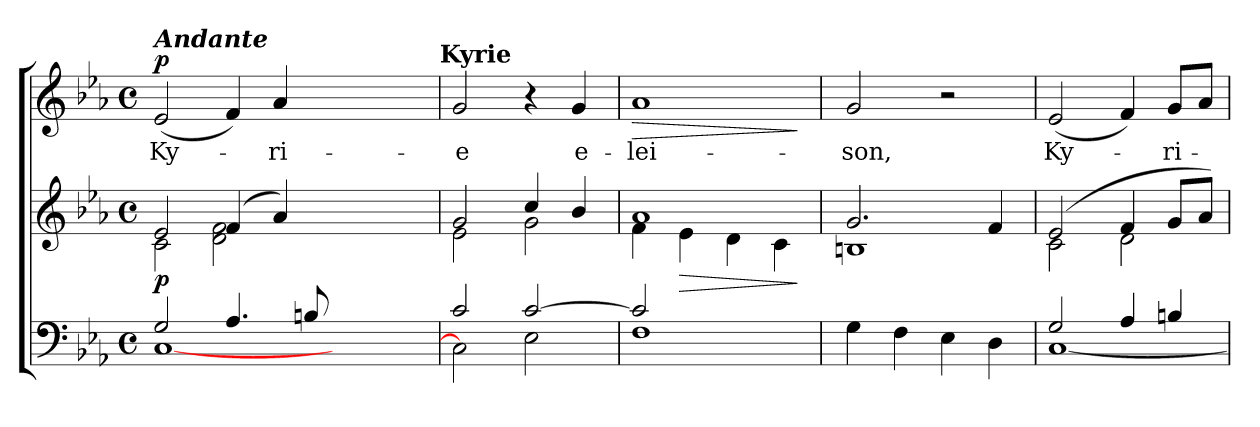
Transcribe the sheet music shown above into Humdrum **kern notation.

**kern	**kern	**dynam	**kern	**text	**dynam
*part2	*part2	*part2	*part1	*part1	*part1
*staff3	*staff2	*staff2/3	*staff1	*staff1	*staff1
*clefF4	*clefG2	*	*clefG2	*	*
*	*	*	*ITrd7c12	*	*
*k[b-e-a-]	*k[b-e-a-]	*	*k[b-e-a-]	*	*
*E-:	*E-:	*	*E-:	*	*
*M4/4	*M4/4	*	*M4/4	*	*
*met(c)	*met(c)	*	*met(c)	*	*
=1	=1	=1	=1	=1	=1
*^	*^	*	*	*	*
!	!	!	!	!	!LO:TX:a:Bi:t=Andante	!	!
!	!	!	!	!LO:DY:b	!	!LO:LY:b	!LO:DY:a
2G/	[<1C	2e-/	2c\	p	(<2E-/	Ky-	p
4.A-/	.	(4f/	2d\ 2f\	.	4F/)	.	.
!	!	!	!	!	!	!LO:LY:b	!
.	.	4a-/)	.	.	4A-/	-ri-	.
8Bn/	.	.	.	.	.	.	.
2...ryy	2...ryy	2...ryy	2...ryy	.	2...ryy	.	.
!	!	!	!	!	!LO:TX:a:B:t=Kyrie	!	!
=2	=2	=2	=2	=2	=2	=2	=2
!	!	!	!	!	!	!LO:LY:b	!
2c/	2C\]	2g/	2e-\	.	2G/	-e	.
[>2c/	2E-\	4cc/	2g\	.	4r	.	.
!	!	!	!	!	!	!LO:LY:b	!
.	.	4b-/	.	.	4G/	e-	.
=3	=3	=3	=3	=3	=3	=3	=3
!	!	!	!	!	!	!LO:LY:b	!LO:HP:b
2c/]	1F	1a-	4f\	.	1A-	-lei-	>
!	!	!	!	!LO:HP:b	!	!	!
.	.	.	4e-\	>	.	.	.
2ryy	.	.	4d\	.	.	.	.
.	.	.	4c\	.	.	.	.
*v	*v	*	*	*	*	*	*
*	*v	*v	*	*	*	*
.	.	]	.	.	]
=4	=4	=4	=4	=4	=4
*	*^	*	*	*	*
!	!	!	!	!	!LO:LY:b	!
4G\	2.g/	1Bn	.	2G/	-son,	.
4F\	.	.	.	.	.	.
4E-\	.	.	.	2r	.	.
4D\	4f/	.	.	.	.	.
=5	=5	=5	=5	=5	=5	=5
*^	*	*	*	*	*	*
!	!	!	!	!	!	!LO:LY:b	!
2G/	[<1C	(2e-/	2c\	.	(<2E-/	Ky-	.
4A-/	.	4f/	2d\	.	4F/)	.	.
!	!	!	!	!	!	!LO:LY:b	!
4Bn/	.	8g/L	.	.	8G/L	-ri-	.
.	.	8a-/J)	.	.	8A-/J	.	.
*v	*v	*	*	*	*	*	*
*	*v	*v	*	*	*	*
=	=	=	=	=	=
*-	*-	*-	*-	*-	*-
